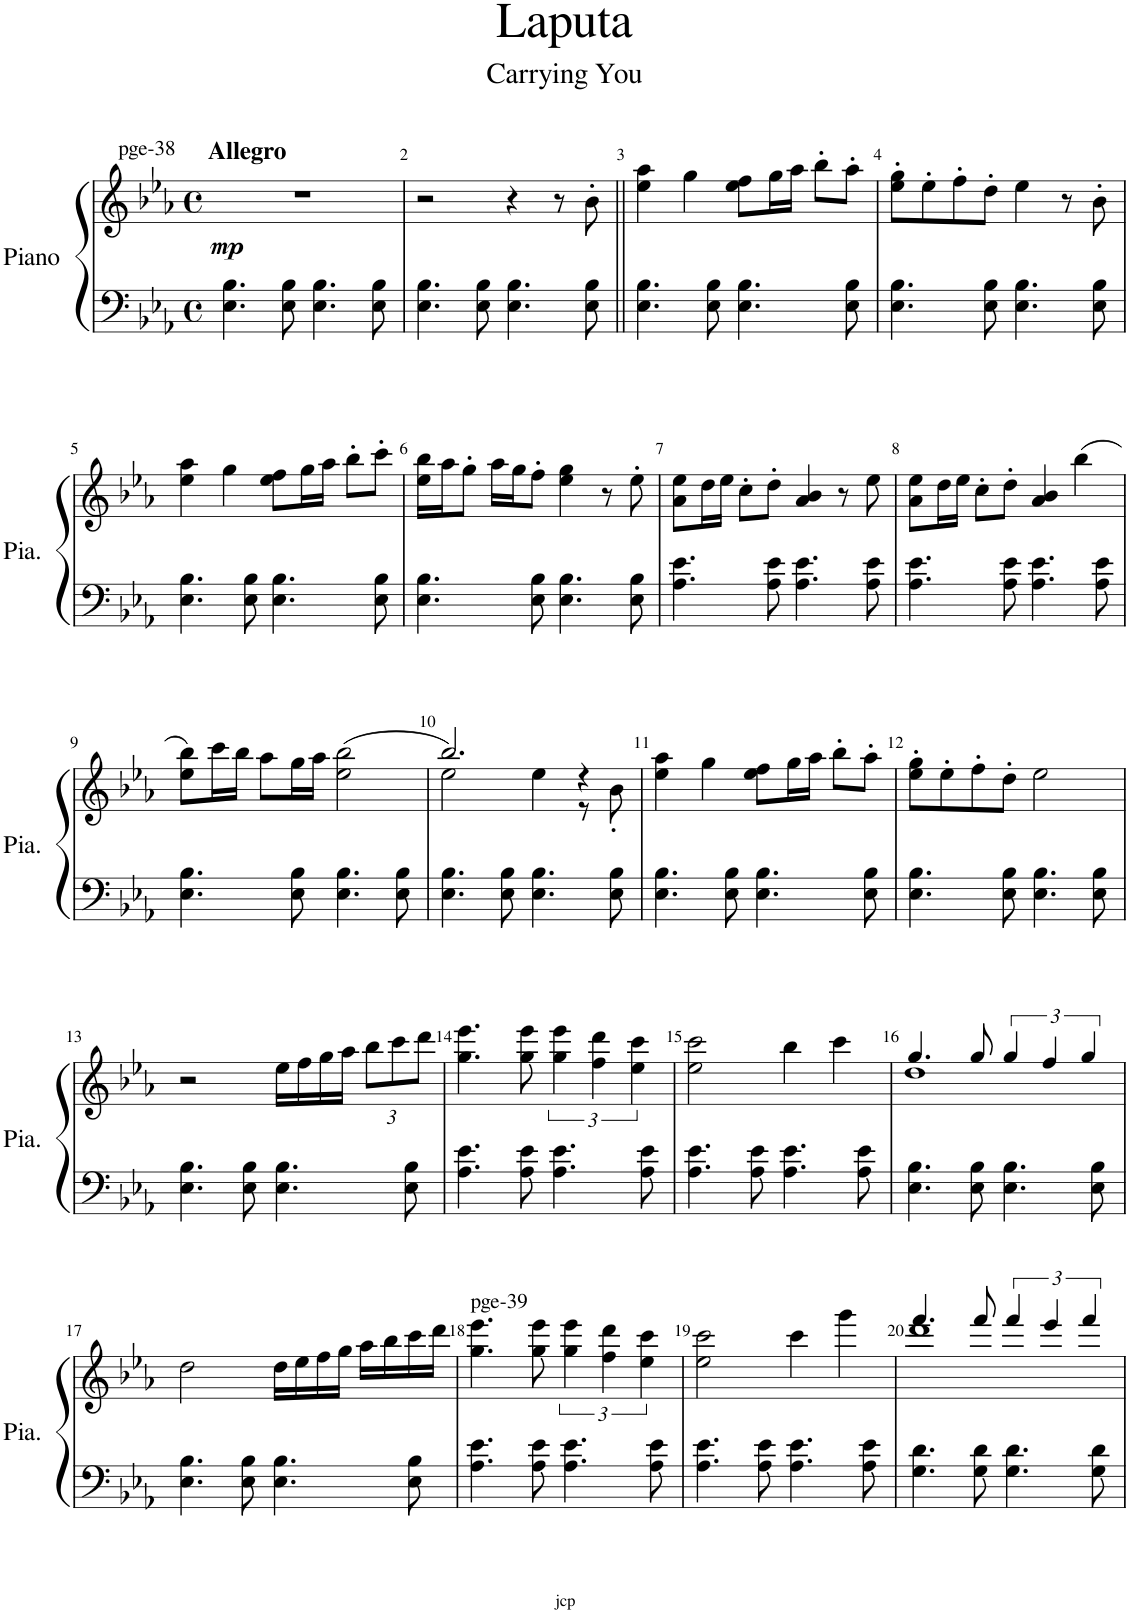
**kern	**kern	**dynam
*part1	*part1	*part1
*staff2	*staff1	*staff1/2
*I"Piano	*	*
*I'Pia.	*	*
*clefF4	*clefG2	*
*k[b-e-a-]	*k[b-e-a-]	*
*M4/4	*M4/4	*
*met(c)	*met(c)	*
=1	=1	=1
!	!LO:TX:a:B:t=Allegro	!
!	!LO:TX:a:t=pge-38	!
!	!	!LO:DY:b
4.E-\ 4.B-\	1r	mp
8E-\ 8B-\	.	.
4.E-\ 4.B-\	.	.
8E-\ 8B-\	.	.
=2	=2	=2
4.E-\ 4.B-\	2r	.
8E-\ 8B-\	.	.
4.E-\ 4.B-\	4r	.
.	8r	.
8E-\ 8B-\	8b-'\	.
=3||	=3||	=3||
4.E-\ 4.B-\	4ee-\ 4aa-\	.
.	4gg\	.
8E-\ 8B-\	.	.
4.E-\ 4.B-\	8ee-\ 8ff\L	.
.	16gg\L	.
.	16aa-\JJ	.
.	8bb-'\L	.
8E-\ 8B-\	8aa-'\J	.
=4	=4	=4
4.E-\ 4.B-\	8ee-\' 8gg\'L	.
.	8ee-'\	.
.	8ff'\	.
8E-\ 8B-\	8dd'\J	.
4.E-\ 4.B-\	4ee-\	.
.	8r	.
8E-\ 8B-\	8b-'\	.
!!LO:LB:g=z
=5	=5	=5
4.E-\ 4.B-\	4ee-\ 4aa-\	.
.	4gg\	.
8E-\ 8B-\	.	.
4.E-\ 4.B-\	8ee-\ 8ff\L	.
.	16gg\L	.
.	16aa-\JJ	.
.	8bb-'\L	.
8E-\ 8B-\	8ccc'\J	.
=6	=6	=6
4.E-\ 4.B-\	16ee-\ 16bb-\LL	.
.	16aa-\J	.
.	8gg'\J	.
.	16aa-\LL	.
.	16gg\J	.
8E-\ 8B-\	8ff'\J	.
4.E-\ 4.B-\	4ee-\ 4gg\	.
.	8r	.
8E-\ 8B-\	8ee-'\	.
=7	=7	=7
4.A-\ 4.e-\	8a-\ 8ee-\L	.
.	16dd\L	.
.	16ee-\JJ	.
.	8cc'\L	.
8A-\ 8e-\	8dd'\J	.
4.A-\ 4.e-\	4a-/ 4b-/	.
.	8r	.
8A-\ 8e-\	8ee-\	.
=8	=8	=8
4.A-\ 4.e-\	8a-\ 8ee-\L	.
.	16dd\L	.
.	16ee-\JJ	.
.	8cc'\L	.
8A-\ 8e-\	8dd'\J	.
4.A-\ 4.e-\	4a-/ 4b-/	.
.	(4bb-\	.
8A-\ 8e-\	.	.
!!LO:LB:g=z
=9	=9	=9
4.E-\ 4.B-\	8ee-\ 8bb-\L)	.
.	16ccc\L	.
.	16bb-\JJ	.
.	8aa-\L	.
8E-\ 8B-\	16gg\L	.
.	16aa-\JJ	.
4.E-\ 4.B-\	(2ee-\ 2bb-\	.
8E-\ 8B-\	.	.
=10	=10	=10
*	*^	*
4.E-\ 4.B-\	2.bb-/)	2ee-\	.
8E-\ 8B-\	.	.	.
4.E-\ 4.B-\	.	4ee-\	.
.	4r	8r	.
8E-\ 8B-\	.	8b-'\	.
*	*v	*v	*
=11	=11	=11
4.E-\ 4.B-\	4ee-\ 4aa-\	.
.	4gg\	.
8E-\ 8B-\	.	.
4.E-\ 4.B-\	8ee-\ 8ff\L	.
.	16gg\L	.
.	16aa-\JJ	.
.	8bb-'\L	.
8E-\ 8B-\	8aa-'\J	.
=12	=12	=12
4.E-\ 4.B-\	8ee-\' 8gg\'L	.
.	8ee-'\	.
.	8ff'\	.
8E-\ 8B-\	8dd'\J	.
4.E-\ 4.B-\	2ee-\	.
8E-\ 8B-\	.	.
!!LO:LB:g=z
=13	=13	=13
4.E-\ 4.B-\	2r	.
8E-\ 8B-\	.	.
4.E-\ 4.B-\	16ee-\LL	.
.	16ff\	.
.	16gg\	.
.	16aa-\JJ	.
*	*Xbrackettup	*
.	12bb-\L	.
.	12ccc\	.
8E-\ 8B-\	.	.
.	12ddd\J	.
=14	=14	=14
4.A-\ 4.e-\	4.gg\ 4.eee-\	.
8A-\ 8e-\	8gg\ 8eee-\	.
*	*brackettup	*
4.A-\ 4.e-\	6gg\ 6eee-\	.
.	6ff\ 6ddd\	.
.	6ee-\ 6ccc\	.
8A-\ 8e-\	.	.
=15	=15	=15
4.A-\ 4.e-\	2ee-\ 2ccc\	.
8A-\ 8e-\	.	.
4.A-\ 4.e-\	4bb-\	.
.	4ccc\	.
8A-\ 8e-\	.	.
=16	=16	=16
*	*^	*
4.E-\ 4.B-\	4.gg/	1dd	.
8E-\ 8B-\	8gg/	.	.
4.E-\ 4.B-\	6gg/	.	.
.	6ff/	.	.
.	6gg/	.	.
8E-\ 8B-\	.	.	.
*	*v	*v	*
!!LO:LB:g=z
=17	=17	=17
4.E-\ 4.B-\	2dd\	.
8E-\ 8B-\	.	.
4.E-\ 4.B-\	16dd\LL	.
.	16ee-\	.
.	16ff\	.
.	16gg\JJ	.
.	16aa-\LL	.
.	16bb-\	.
8E-\ 8B-\	16ccc\	.
.	16ddd\JJ	.
=18	=18	=18
!	!LO:TX:a:t=pge-39	!
4.A-\ 4.e-\	4.gg\ 4.eee-\	.
8A-\ 8e-\	8gg\ 8eee-\	.
4.A-\ 4.e-\	6gg\ 6eee-\	.
.	6ff\ 6ddd\	.
.	6ee-\ 6ccc\	.
8A-\ 8e-\	.	.
=19	=19	=19
4.A-\ 4.e-\	2ee-\ 2ccc\	.
8A-\ 8e-\	.	.
4.A-\ 4.e-\	4ccc\	.
.	4ggg\	.
8A-\ 8e-\	.	.
=20	=20	=20
*	*^	*
4.G\ 4.d\	4.fff/	1ddd	.
8G\ 8d\	8fff/	.	.
4.G\ 4.d\	6fff/	.	.
.	6eee-/	.	.
.	6fff/	.	.
8G\ 8d\	.	.	.
*	*v	*v	*
=	=	=
*-	*-	*-
